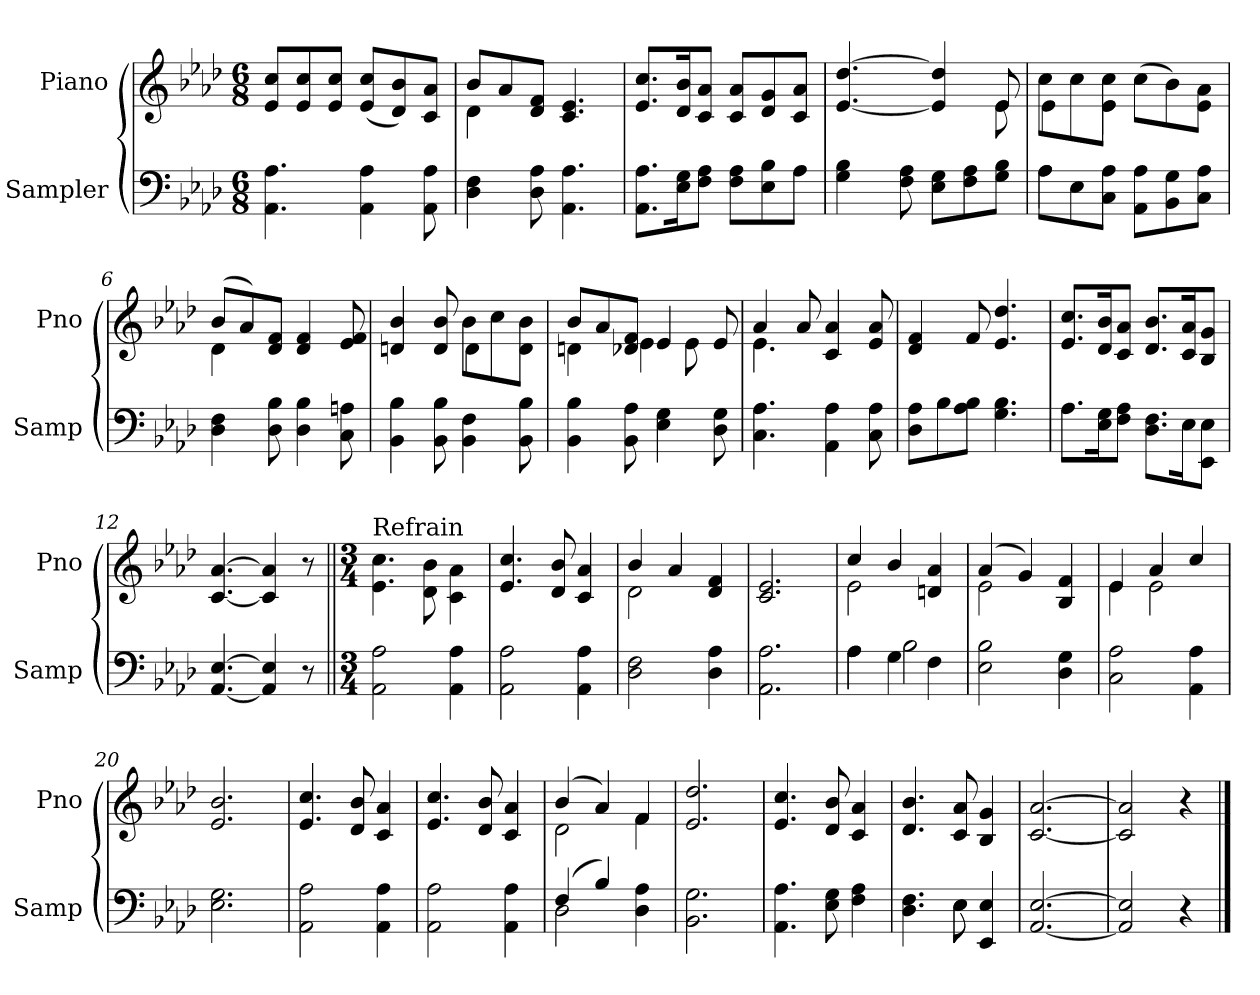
**kern	**kern
*part2	*part1
*staff2	*staff1
*I"Sampler	*I"Piano
*I'Samp	*I'Pno
*clefF4	*clefG2
*k[b-e-a-d-]	*k[b-e-a-d-]
*A-:	*A-:
*M6/8	*M6/8
=1	=1
4.AA- 4.A-	8e-/ 8cc/L
.	8e-/ 8cc/
.	8e-/ 8cc/J
4AA- 4A-	(8e-/ 8cc/L
.	8d-/ 8b-/)
8AA- 8A-	8c/ 8a-/J
=2	=2
*	*^
4D- 4F	8b-/L	4d-
.	8a-/	.
8D- 8A-	8d-/ 8f/J	2ryy
4.AA- 4.A-	4.c 4.e-	.
*	*v	*v
=3	=3
8.AA-\ 8.A-\L	8.e-/ 8.cc/L
16E-\ 16G\K	16d-/ 16b-/K
8F\ 8A-\J	8c/ 8a-/J
8F\ 8A-\L	8c/ 8a-/L
8E-\ 8B-\	8d-/ 8g/
8A-\J	8c/ 8a-/J
=4	=4
*	*^
4G 4B-	[4.e- [4.dd-	8ryy
*	*v	*v
8F\ 8A-\	.
8E-\ 8G\L	4e-] 4dd-]
8F\ 8A-\	.
*	*^
8G\ 8B-\J	8e-/	8e-
=5	=5	=5
*^	*	*
8A-\L	4A-	8cc\L	4e-
8E-\	.	8cc\	.
8C\ 8A-\J	2ryy	8e-\ 8cc\J	4e-
8AA-\ 8A-\L	.	(8cc\L	.
8BB-\ 8G\	.	8b-\)	4ryy
8C\ 8A-\J	.	8e-\ 8a-\J	.
*v	*v	*	*
=6	=6	=6
4D-\ 4F\	(8b-/L	4d-
.	8a-/)	.
8D-\ 8B-\	8d-/ 8f/J	2ryy
4D-\ 4B-\	4d- 4f	.
8C\ 8An\	8e- 8f	.
=7	=7	=7
4BB-\ 4B-\	4dn 4b-	4.ryy
8BB-\ 8B-\	8d 8b-	.
4BB-\ 4F\	8b-\L	4d
.	8cc\	.
8BB-\ 8B-\	8d\ 8b-\J	8ryy
=8	=8	=8
4BB-\ 4B-\	8b-/L	4dn
.	8a-/	.
8BB-\ 8A-\	8d-/ 8f/J	4e-
4E-\ 4G\	4e-/	.
.	.	8e-
8D-\ 8G\	8e-/	8ryy
=9	=9	=9
4.C 4.A-	4a-/	4.e-
.	8a-/	.
4AA- 4A-	4c 4a-	4.ryy
8C 8A-	8e- 8a-	.
*	*v	*v
=10	=10
8D-\ 8A-\L	4d- 4f
8B-\	.
8A-\ 8B-\J	8f
4.G 4.B-	4.e- 4.dd-
=11	=11
8.A-\L	8.e-/ 8.cc/L
16E-\ 16G\K	16d-/ 16b-/K
8F\ 8A-\J	8c/ 8a-/J
8.D-\ 8.F\L	8.d-/ 8.b-/L
16E-\K	16c/ 16a-/K
8EE-\ 8E-\J	8B-/ 8g/J
=12	=12
[4.AA- [4.E-	[4.c [4.a-
4AA-] 4E-]	4c] 4a-]
8r	8r
=13||	=13||
*M3/4	*M3/4
!	!LO:TX:t=Refrain
2AA- 2A-	4.e-\ 4.cc\
.	8d-\ 8b-\
4AA- 4A-	4c\ 4a-\
=14	=14
2AA- 2A-	4.e- 4.cc
.	8d- 8b-
4AA- 4A-	4c 4a-
=15	=15
*	*^
2D- 2F	4b-/	2d-
.	4a-/	.
4D- 4A-	4d- 4f	4ryy
*	*v	*v
=16	=16
2.AA- 2.A-	2.c 2.e-
=17	=17
*^	*^
4A-\	4A-	4cc/	2e-
4G\	2B-	4b-/	.
4F\	.	4dn 4a-	4ryy
*v	*v	*	*
=18	=18	=18
2E- 2B-	(4a-/	2e-
.	4g/)	.
4D- 4G	4B- 4f	4ryy
=19	=19	=19
2C 2A-	4e-/	4e-
.	4a-/	2e-
4AA- 4A-	4cc/	.
*	*v	*v
=20	=20
2.E- 2.G	2.e- 2.b-
=21	=21
2AA- 2A-	4.e- 4.cc
.	8d- 8b-
4AA- 4A-	4c 4a-
=22	=22
2AA- 2A-	4.e- 4.cc
.	8d- 8b-
4AA- 4A-	4c 4a-
=23	=23
*^	*^
(4F/	2D-	(4b-/	2d-
4B-/)	.	4a-/)	.
4D- 4A-	4ryy	4f/	4f
*v	*v	*	*
*	*v	*v
=24	=24
2.BB- 2.G	2.e- 2.dd-
=25	=25
4.AA- 4.A-	4.e- 4.cc
8E- 8G	8d- 8b-
4F 4A-	4c 4a-
=26	=26
*^	*
4.D- 4.F	4.ryy	4.d- 4.b-
8E-\	8E-	8c 8a-
4EE- 4E-	4ryy	4B- 4g
*v	*v	*
=27	=27
[2.AA- [2.E-	[2.c [2.a-
=28	=28
2AA-] 2E-]	2c] 2a-]
4r	4r
==	==
*-	*-
